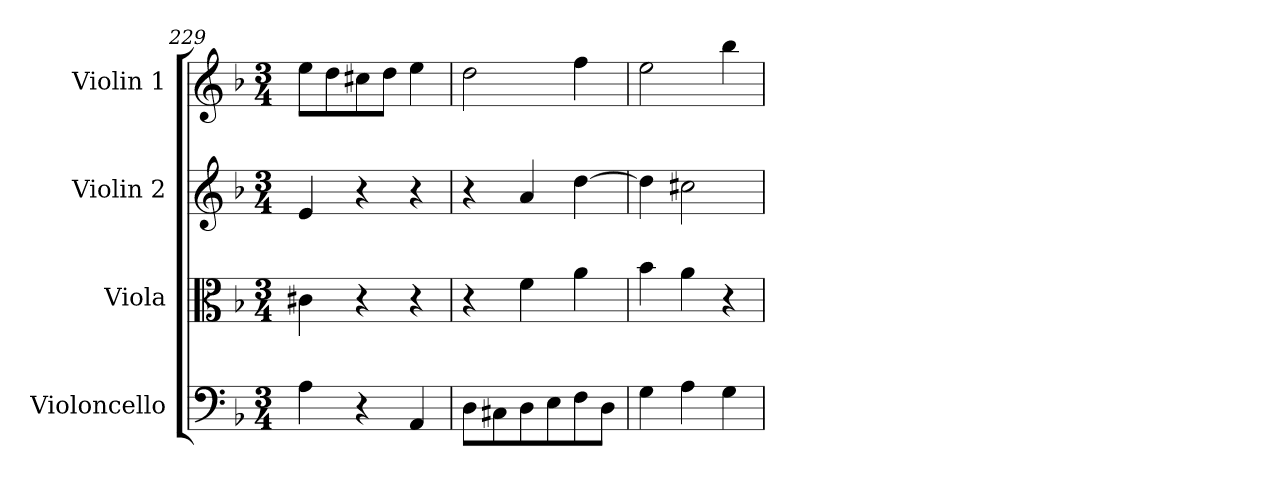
**kern	**kern	**kern	**kern
*part4	*part3	*part2	*part1
*staff4	*staff3	*staff2	*staff1
*I"Violoncello	*I"Viola	*I"Violin 2	*I"Violin 1
*I'Vc	*I'Vla	*I'Vln	*I'Vln
*clefF4	*clefC3	*clefG2	*clefG2
*k[b-]	*k[b-]	*k[b-]	*k[b-]
*M3/4	*M3/4	*M3/4	*M3/4
=229	=229	=229	=229
4A\	4c#X\	4e/	8ee\L
.	.	.	8dd\
4r	4r	4r	8cc#X\
.	.	.	8dd\J
4AA/	4r	4r	4ee\
!!LO:LB:g=z
=230	=230	=230	=230
8D\L	4r	4r	2dd\
8C#X\	.	.	.
8D\	4f\	4a/	.
8E\	.	.	.
8F\	4a\	[4dd\	4ff\
8D\J	.	.	.
=231	=231	=231	=231
4G\	4b-\	4dd\]	2ee\
4A\	4a\	2cc#X\	.
4G\	4r	.	4bb-\
=	=	=	=
*-	*-	*-	*-
